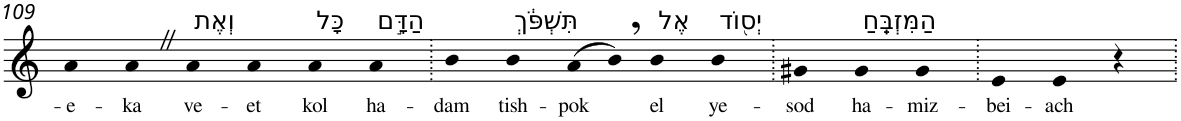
**kern	**text
*part1	*part1
*staff1	*staff1
*I"Piano	*
*I'Pno	*
!!LO:PB:g=z
*clefG2	*
*k[]	*
=109	=109
!	!LO:LY:b
4a	-e-
!	!LO:LY:b
4aZ	-ka
!LO:TX:a:t=וְאֶת	!
!	!LO:LY:b
4a	ve-
!	!LO:LY:b
4a	-et
!LO:TX:a:t=כָּל	!
!	!LO:LY:b
4a	kol
!LO:TX:a:t=הַדָּ֣ם	!
!	!LO:LY:b
4a	ha-
=110.	=110.
!	!LO:LY:b
4b	-dam
!LO:TX:a:t=תִּשְׁפֹּ֔ךְ	!
!	!LO:LY:b
4b	tish-
!	!LO:LY:b
(8a	-pok
8b,)	.
!LO:TX:a:t=אֶל	!
!	!LO:LY:b
4b	el
!LO:TX:a:t=יְס֖וֹד	!
!	!LO:LY:b
4b	ye-
=111.	=111.
!	!LO:LY:b
4g#X	-sod
!LO:TX:a:t=הַמִּזְבֵּֽחַ	!
!	!LO:LY:b
4g#	ha-
!	!LO:LY:b
4g#	-miz-
=112.	=112.
!	!LO:LY:b
4e	-bei-
!	!LO:LY:b
4e	-ach
4r	.
=.	=.
*-	*-
